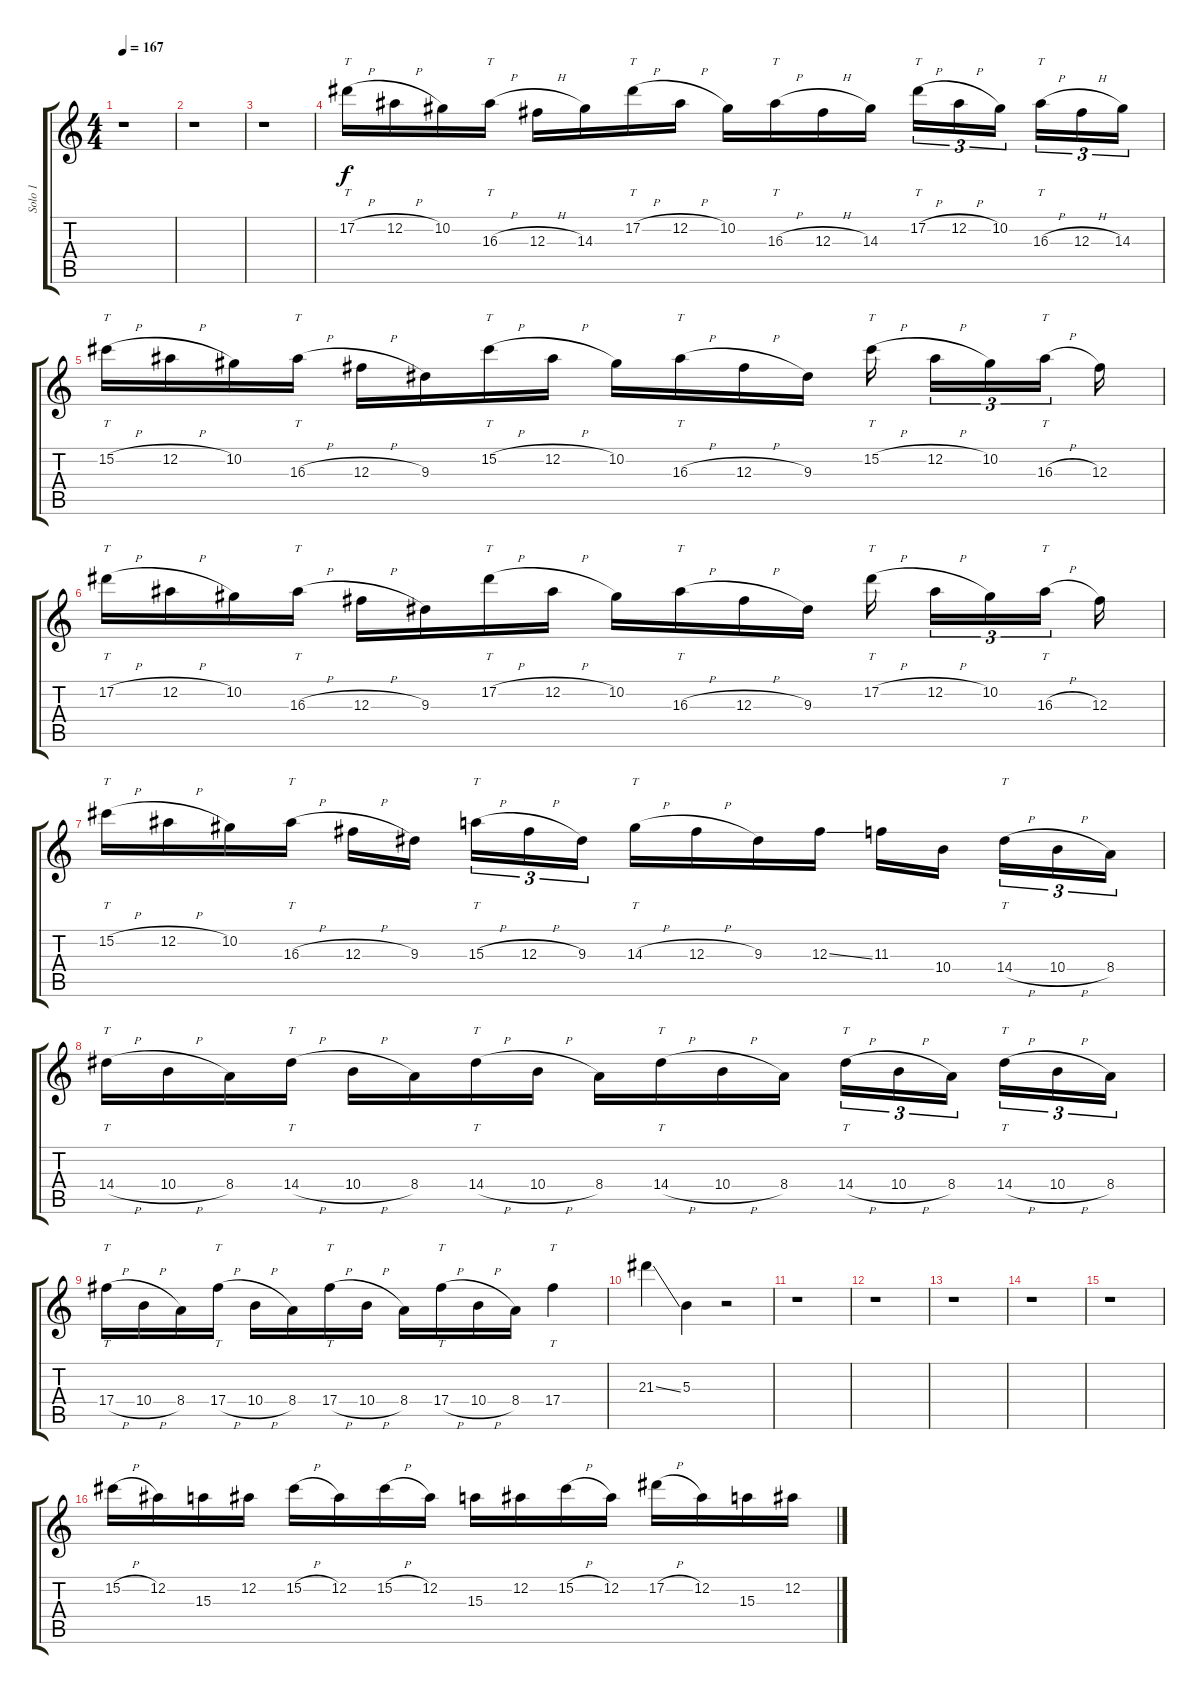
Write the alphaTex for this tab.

\track ("Solo 1" "Solo 1") {instrument distortionguitar}
\staff {score tabs}
\tuning (Eb4 Bb3 Gb3 Db3 Ab2 Eb2) {hide}
\ts (4 4)
\tempo 167
\clef g2
\ks c
r.1{dy f} |
r.1 |
r.1 |
17.2{h}.16{tt} 12.2{h}.16 10.2.16 16.3{h}.16{tt} 12.3{h}.16 14.3.16 17.2{h}.16{tt} 12.2{h}.16 10.2.16 16.3{h}.16{tt} 12.3{h}.16 14.3.16 17.2{h}.16{tt tu (3 2)} 12.2{h}.16{tu (3 2)} 10.2.16{tu (3 2)} 16.3{h}.16{tt tu (3 2)} 12.3{h}.16{tu (3 2)} 14.3.16{tu (3 2)} |
15.2{h}.16{tt} 12.2{h}.16 10.2.16 16.3{h}.16{tt} 12.3{h}.16 9.3.16 15.2{h}.16{tt} 12.2{h}.16 10.2.16 16.3{h}.16{tt} 12.3{h}.16 9.3.16 15.2{h}.16{tt} 12.2{h}.16{tu (3 2)} 10.2.16{tu (3 2)} 16.3{h}.16{tt tu (3 2)} 12.3.16 |
17.2{h}.16{tt} 12.2{h}.16 10.2.16 16.3{h}.16{tt} 12.3{h}.16 9.3.16 17.2{h}.16{tt} 12.2{h}.16 10.2.16 16.3{h}.16{tt} 12.3{h}.16 9.3.16 17.2{h}.16{tt} 12.2{h}.16{tu (3 2)} 10.2.16{tu (3 2)} 16.3{h}.16{tt tu (3 2)} 12.3.16 |
15.2{h}.16{tt} 12.2{h}.16 10.2.16 16.3{h}.16{tt} 12.3{h}.16 9.3.16 15.3{h}.16{tt tu (3 2)} 12.3{h}.16{tu (3 2)} 9.3.16{tu (3 2)} 14.3{h}.16{tt} 12.3{h}.16 9.3.16 12.3{ss}.16 11.3.16 10.4.16 14.4{h}.16{tt tu (3 2)} 10.4{h}.16{tu (3 2)} 8.4.16{tu (3 2)} |
14.4{h}.16{tt} 10.4{h}.16 8.4.16 14.4{h}.16{tt} 10.4{h}.16 8.4.16 14.4{h}.16{tt} 10.4{h}.16 8.4.16 14.4{h}.16{tt} 10.4{h}.16 8.4.16 14.4{h}.16{tt tu (3 2)} 10.4{h}.16{tu (3 2)} 8.4.16{tu (3 2)} 14.4{h}.16{tt tu (3 2)} 10.4{h}.16{tu (3 2)} 8.4.16{tu (3 2)} |
17.4{h}.16{tt} 10.4{h}.16 8.4.16 17.4{h}.16{tt} 10.4{h}.16 8.4.16 17.4{h}.16{tt} 10.4{h}.16 8.4.16 17.4{h}.16{tt} 10.4{h}.16 8.4.16 17.4.4{tt} |
21.3{ss}.4 5.3.4 r.2 |
r.1 |
r.1 |
r.1 |
r.1 |
r.1 |
15.2{h}.16 12.2.16 15.3.16 12.2.16 15.2{h}.16 12.2.16 15.2{h}.16 12.2.16 15.3.16 12.2.16 15.2{h}.16 12.2.16 17.2{h}.16 12.2.16 15.3.16 12.2.16
